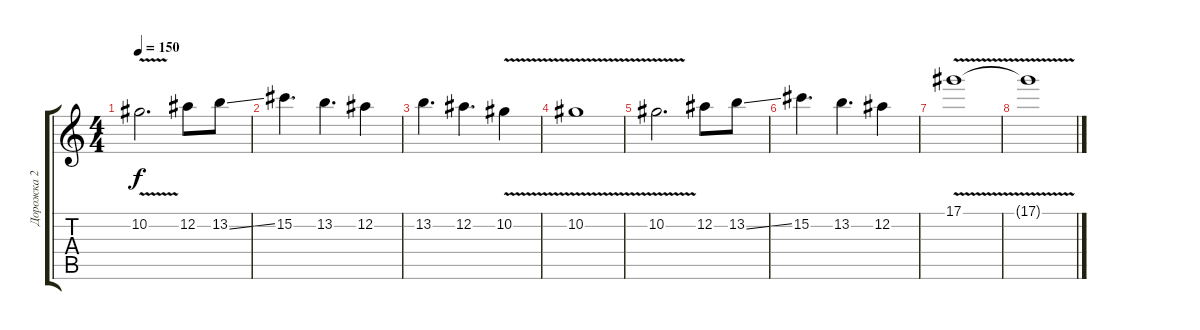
\track ("Дорожка 2" "Дорожка 2") {instrument overdrivenguitar}
\staff {score tabs}
\tuning (Eb4 Bb3 Gb3 Db3 Ab2 Eb2) {hide}
\ts (4 4)
\tempo 150
\clef g2
\ks c
10.2{v}.2{d dy f} 12.2.8 13.2{ss}.8 |
15.2.4{d} 13.2.4{d} 12.2.4 |
13.2.4{d} 12.2.4{d} 10.2{v}.4 |
10.2{v}.1 |
10.2{v}.2{d} 12.2.8 13.2{ss}.8 |
15.2.4{d} 13.2.4{d} 12.2.4 |
17.1{v}.1 |
17.1{t}.1
